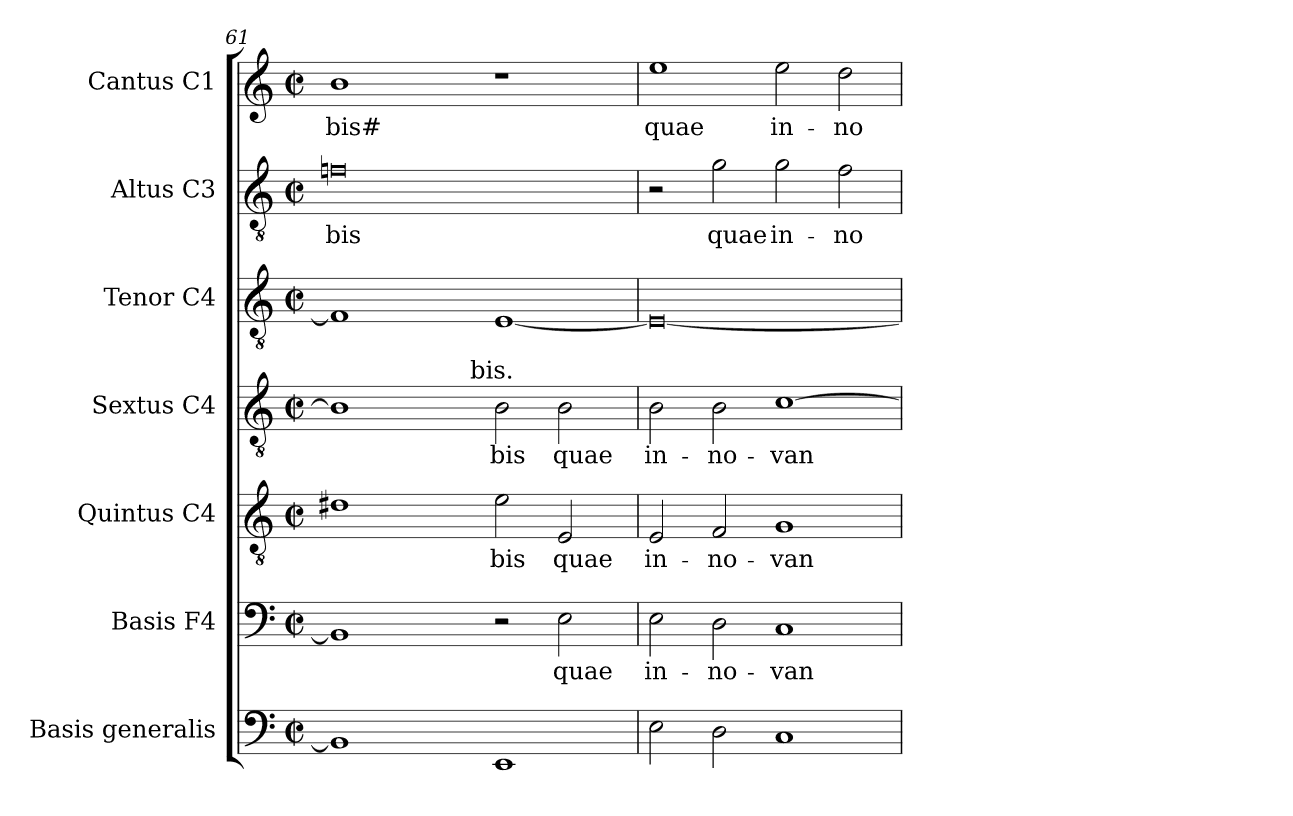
**kern	**kern	**text	**kern	**text	**kern	**text	**kern	**text	**kern	**text	**kern	**text
*part7	*part6	*part6	*part5	*part5	*part4	*part4	*part3	*part3	*part2	*part2	*part1	*part1
*staff7	*staff6	*staff6	*staff5	*staff5	*staff4	*staff4	*staff3	*staff3	*staff2	*staff2	*staff1	*staff1
*I"Basis  generalis	*I"Basis  F4	*	*I"Quintus  C4	*	*I"Sextus  C4	*	*I"Tenor  C4	*	*I"Altus  C3	*	*I"Cantus  C1	*
*	*I'B	*	*	*	*	*	*I'T	*	*I'A	*	*I'C	*
!!LO:PB:g=z
*clefF4	*clefF4	*	*clefGv2	*	*clefGv2	*	*clefGv2	*	*clefGv2	*	*clefG2	*
*k[]	*k[]	*	*k[]	*	*k[]	*	*k[]	*	*k[]	*	*k[]	*
*C:	*C:	*	*C:	*	*C:	*	*C:	*	*C:	*	*C:	*
*M2/2	*M2/2	*	*M2/2	*	*M2/2	*	*M2/2	*	*M2/2	*	*M2/2	*
*met(c|)	*met(c|)	*	*met(c|)	*	*met(c|)	*	*met(c|)	*	*met(c|)	*	*met(c|)	*
=61	=61	=61	=61	=61	=61	=61	=61	=61	=61	=61	=61	=61
!	!	!LO:LY:b:cj	!	!LO:LY:b:cj	!	!LO:LY:b:cj	!	!LO:LY:b:cj	!	!LO:LY:b:cj	!	!LO:LY:b:cj
*	*	*	*	*	*^	*	*	*	*	*	*	*
1BB]	1BB]	.	1d#X	--	1B]	2ryy	--	1F#]	--	0fn	-bis	1b	-bis#
.	.	.	.	.	.	4ryy	.	.	.	.	.	.	.
.	.	.	.	.	.	8ryy	.	.	.	.	.	.	.
.	.	.	.	.	.	64ryy	.	.	.	.	.	.	.
!	!	!	!	!	!	!LO:TX:a:t=bis.	!	!	!	!	!	!	!
.	.	.	.	.	.	1ryy	.	.	.	.	.	.	.
!	!	!	!	!LO:LY:b:cj	!	!	!LO:LY:b:cj	!	!LO:LY:b:cj	!	!	!	!
1EE	2r	.	2e\	-bis	2B\	.	-bis	[<1E	--	.	.	1r	.
!	!	!LO:LY:b:cj	!	!LO:LY:b:cj	!	!	!LO:LY:b:cj	!	!	!	!	!	!
.	2E\	quae	2E/	quae	2B\	.	quae	.	.	.	.	.	.
.	.	.	.	.	.	16..ryy	.	.	.	.	.	.	.
=62	=62	=62	=62	=62	=62	=62	=62	=62	=62	=62	=62	=62	=62
!	!	!LO:LY:b:cj	!	!LO:LY:b:cj	!	!	!LO:LY:b:cj	!	!LO:LY:b:cj	!	!	!	!LO:LY:b:cj
*	*	*	*	*	*v	*v	*	*	*	*	*	*	*
2E\	2E\	in-	2E/	in-	2B\	in-	0E_<	--	2r	.	1ee	quae
!	!	!LO:LY:b:cj	!	!LO:LY:b:cj	!	!LO:LY:b:cj	!	!	!	!LO:LY:b:cj	!	!
2D\	2D\	-no-	2F/	-no-	2B\	-no-	.	.	2g\	quae	.	.
!	!	!LO:LY:b:cj	!	!LO:LY:b:cj	!	!LO:LY:b:cj	!	!	!	!LO:LY:b:cj	!	!LO:LY:b:cj
1C	1C	-van-	1G	-van-	[>1c	-van-	.	.	2g\	in-	2ee\	in-
!	!	!	!	!	!	!	!	!	!	!LO:LY:b:cj	!	!LO:LY:b:cj
.	.	.	.	.	.	.	.	.	2f\	-no-	2dd\	-no-
=	=	=	=	=	=	=	=	=	=	=	=	=
*-	*-	*-	*-	*-	*-	*-	*-	*-	*-	*-	*-	*-
